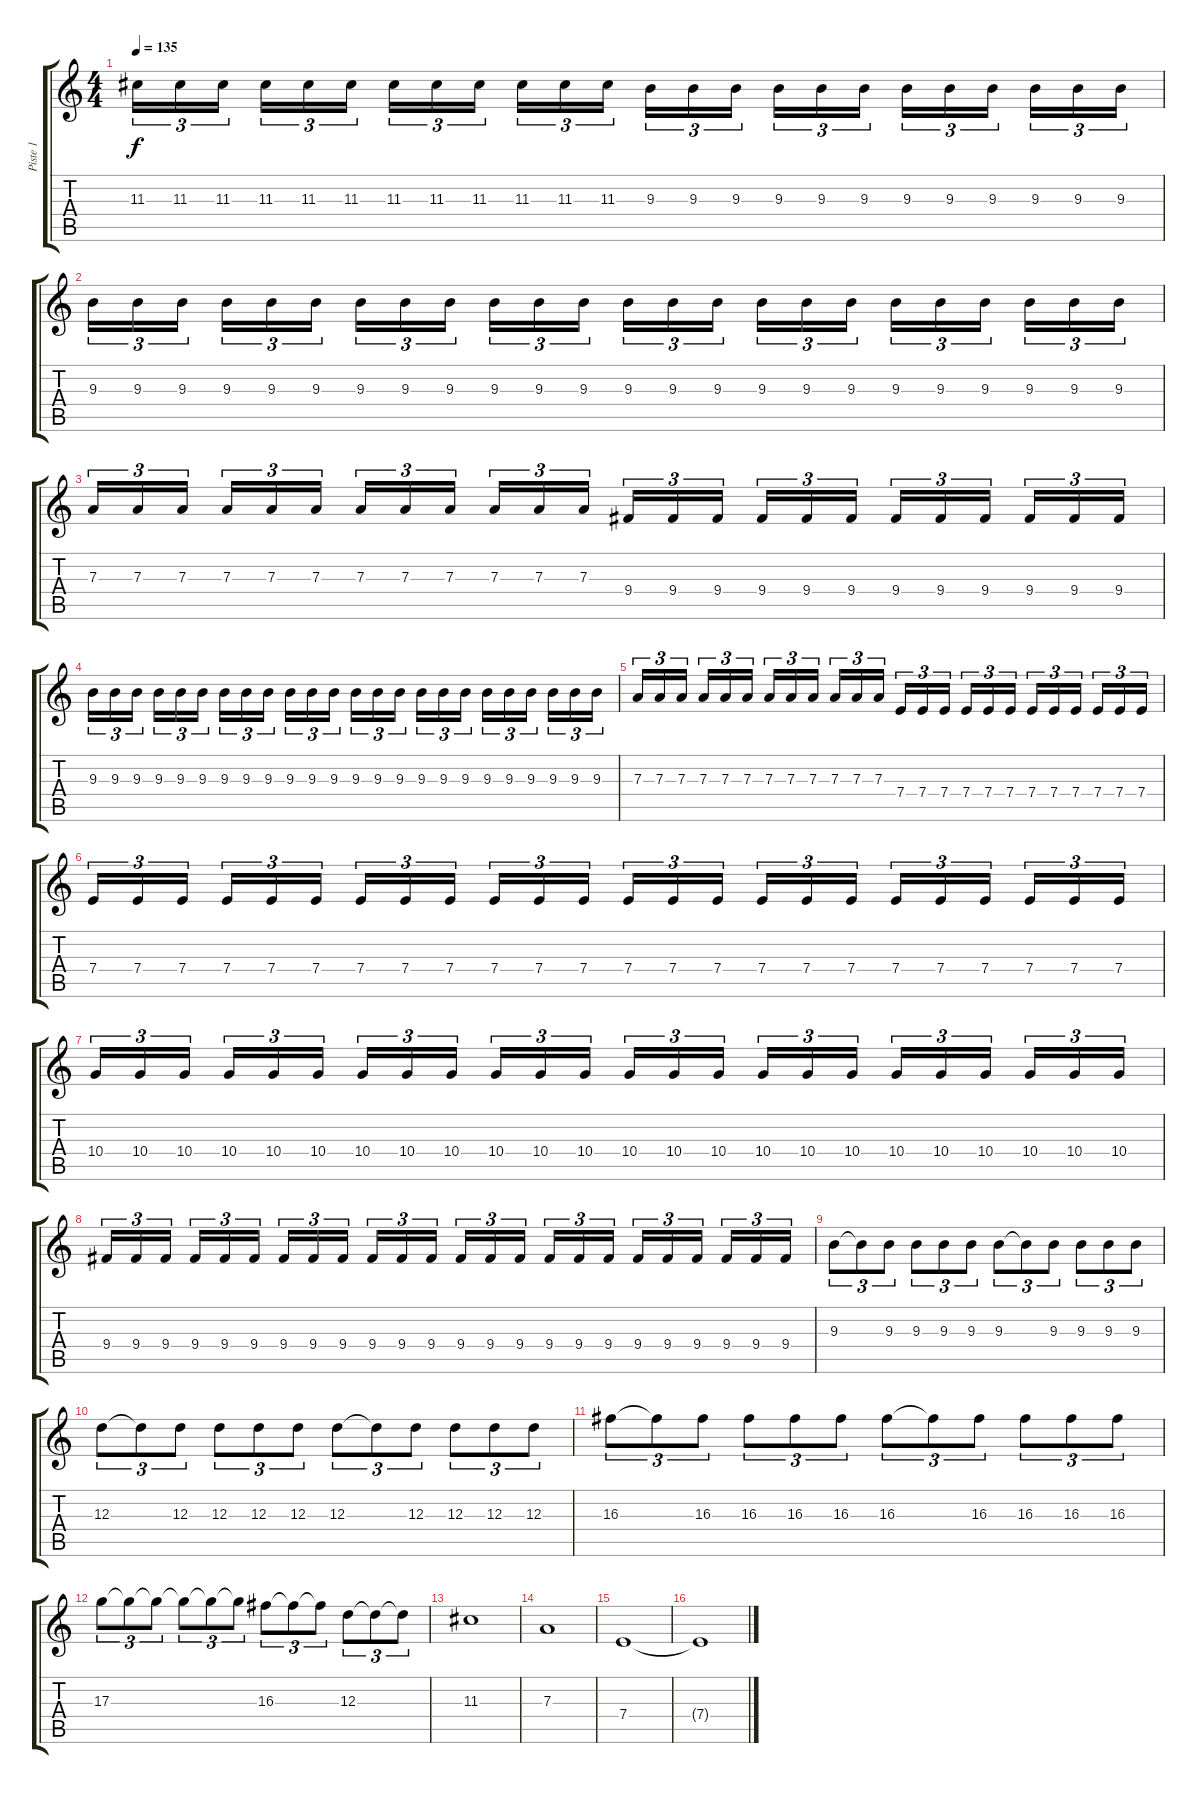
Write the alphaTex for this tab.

\track ("Piste 1" "Piste 1") {instrument distortionguitar}
\staff {score tabs}
\tuning (B3 Gb3 D3 A2 E2 B1) {hide}
\ts (4 4)
\tempo 135
\clef g2
\ks c
11.3.16{tu (3 2) dy f} 11.3.16{tu (3 2)} 11.3.16{tu (3 2)} 11.3.16{tu (3 2)} 11.3.16{tu (3 2)} 11.3.16{tu (3 2)} 11.3.16{tu (3 2)} 11.3.16{tu (3 2)} 11.3.16{tu (3 2)} 11.3.16{tu (3 2)} 11.3.16{tu (3 2)} 11.3.16{tu (3 2)} 9.3.16{tu (3 2)} 9.3.16{tu (3 2)} 9.3.16{tu (3 2)} 9.3.16{tu (3 2)} 9.3.16{tu (3 2)} 9.3.16{tu (3 2)} 9.3.16{tu (3 2)} 9.3.16{tu (3 2)} 9.3.16{tu (3 2)} 9.3.16{tu (3 2)} 9.3.16{tu (3 2)} 9.3.16{tu (3 2)} |
9.3.16{tu (3 2)} 9.3.16{tu (3 2)} 9.3.16{tu (3 2)} 9.3.16{tu (3 2)} 9.3.16{tu (3 2)} 9.3.16{tu (3 2)} 9.3.16{tu (3 2)} 9.3.16{tu (3 2)} 9.3.16{tu (3 2)} 9.3.16{tu (3 2)} 9.3.16{tu (3 2)} 9.3.16{tu (3 2)} 9.3.16{tu (3 2)} 9.3.16{tu (3 2)} 9.3.16{tu (3 2)} 9.3.16{tu (3 2)} 9.3.16{tu (3 2)} 9.3.16{tu (3 2)} 9.3.16{tu (3 2)} 9.3.16{tu (3 2)} 9.3.16{tu (3 2)} 9.3.16{tu (3 2)} 9.3.16{tu (3 2)} 9.3.16{tu (3 2)} |
7.3.16{tu (3 2)} 7.3.16{tu (3 2)} 7.3.16{tu (3 2)} 7.3.16{tu (3 2)} 7.3.16{tu (3 2)} 7.3.16{tu (3 2)} 7.3.16{tu (3 2)} 7.3.16{tu (3 2)} 7.3.16{tu (3 2)} 7.3.16{tu (3 2)} 7.3.16{tu (3 2)} 7.3.16{tu (3 2)} 9.4.16{tu (3 2)} 9.4.16{tu (3 2)} 9.4.16{tu (3 2)} 9.4.16{tu (3 2)} 9.4.16{tu (3 2)} 9.4.16{tu (3 2)} 9.4.16{tu (3 2)} 9.4.16{tu (3 2)} 9.4.16{tu (3 2)} 9.4.16{tu (3 2)} 9.4.16{tu (3 2)} 9.4.16{tu (3 2)} |
9.3.16{tu (3 2)} 9.3.16{tu (3 2)} 9.3.16{tu (3 2)} 9.3.16{tu (3 2)} 9.3.16{tu (3 2)} 9.3.16{tu (3 2)} 9.3.16{tu (3 2)} 9.3.16{tu (3 2)} 9.3.16{tu (3 2)} 9.3.16{tu (3 2)} 9.3.16{tu (3 2)} 9.3.16{tu (3 2)} 9.3.16{tu (3 2)} 9.3.16{tu (3 2)} 9.3.16{tu (3 2)} 9.3.16{tu (3 2)} 9.3.16{tu (3 2)} 9.3.16{tu (3 2)} 9.3.16{tu (3 2)} 9.3.16{tu (3 2)} 9.3.16{tu (3 2)} 9.3.16{tu (3 2)} 9.3.16{tu (3 2)} 9.3.16{tu (3 2)} |
7.3.16{tu (3 2)} 7.3.16{tu (3 2)} 7.3.16{tu (3 2)} 7.3.16{tu (3 2)} 7.3.16{tu (3 2)} 7.3.16{tu (3 2)} 7.3.16{tu (3 2)} 7.3.16{tu (3 2)} 7.3.16{tu (3 2)} 7.3.16{tu (3 2)} 7.3.16{tu (3 2)} 7.3.16{tu (3 2)} 7.4.16{tu (3 2)} 7.4.16{tu (3 2)} 7.4.16{tu (3 2)} 7.4.16{tu (3 2)} 7.4.16{tu (3 2)} 7.4.16{tu (3 2)} 7.4.16{tu (3 2)} 7.4.16{tu (3 2)} 7.4.16{tu (3 2)} 7.4.16{tu (3 2)} 7.4.16{tu (3 2)} 7.4.16{tu (3 2)} |
7.4.16{tu (3 2)} 7.4.16{tu (3 2)} 7.4.16{tu (3 2)} 7.4.16{tu (3 2)} 7.4.16{tu (3 2)} 7.4.16{tu (3 2)} 7.4.16{tu (3 2)} 7.4.16{tu (3 2)} 7.4.16{tu (3 2)} 7.4.16{tu (3 2)} 7.4.16{tu (3 2)} 7.4.16{tu (3 2)} 7.4.16{tu (3 2)} 7.4.16{tu (3 2)} 7.4.16{tu (3 2)} 7.4.16{tu (3 2)} 7.4.16{tu (3 2)} 7.4.16{tu (3 2)} 7.4.16{tu (3 2)} 7.4.16{tu (3 2)} 7.4.16{tu (3 2)} 7.4.16{tu (3 2)} 7.4.16{tu (3 2)} 7.4.16{tu (3 2)} |
10.4.16{tu (3 2)} 10.4.16{tu (3 2)} 10.4.16{tu (3 2)} 10.4.16{tu (3 2)} 10.4.16{tu (3 2)} 10.4.16{tu (3 2)} 10.4.16{tu (3 2)} 10.4.16{tu (3 2)} 10.4.16{tu (3 2)} 10.4.16{tu (3 2)} 10.4.16{tu (3 2)} 10.4.16{tu (3 2)} 10.4.16{tu (3 2)} 10.4.16{tu (3 2)} 10.4.16{tu (3 2)} 10.4.16{tu (3 2)} 10.4.16{tu (3 2)} 10.4.16{tu (3 2)} 10.4.16{tu (3 2)} 10.4.16{tu (3 2)} 10.4.16{tu (3 2)} 10.4.16{tu (3 2)} 10.4.16{tu (3 2)} 10.4.16{tu (3 2)} |
9.4.16{tu (3 2)} 9.4.16{tu (3 2)} 9.4.16{tu (3 2)} 9.4.16{tu (3 2)} 9.4.16{tu (3 2)} 9.4.16{tu (3 2)} 9.4.16{tu (3 2)} 9.4.16{tu (3 2)} 9.4.16{tu (3 2)} 9.4.16{tu (3 2)} 9.4.16{tu (3 2)} 9.4.16{tu (3 2)} 9.4.16{tu (3 2)} 9.4.16{tu (3 2)} 9.4.16{tu (3 2)} 9.4.16{tu (3 2)} 9.4.16{tu (3 2)} 9.4.16{tu (3 2)} 9.4.16{tu (3 2)} 9.4.16{tu (3 2)} 9.4.16{tu (3 2)} 9.4.16{tu (3 2)} 9.4.16{tu (3 2)} 9.4.16{tu (3 2)} |
9.3.8{tu (3 2)} 9.3{t}.8{tu (3 2)} 9.3.8{tu (3 2)} 9.3.8{tu (3 2)} 9.3.8{tu (3 2)} 9.3.8{tu (3 2)} 9.3.8{tu (3 2)} 9.3{t}.8{tu (3 2)} 9.3.8{tu (3 2)} 9.3.8{tu (3 2)} 9.3.8{tu (3 2)} 9.3.8{tu (3 2)} |
12.3.8{tu (3 2)} 12.3{t}.8{tu (3 2)} 12.3.8{tu (3 2)} 12.3.8{tu (3 2)} 12.3.8{tu (3 2)} 12.3.8{tu (3 2)} 12.3.8{tu (3 2)} 12.3{t}.8{tu (3 2)} 12.3.8{tu (3 2)} 12.3.8{tu (3 2)} 12.3.8{tu (3 2)} 12.3.8{tu (3 2)} |
16.3.8{tu (3 2)} 16.3{t}.8{tu (3 2)} 16.3.8{tu (3 2)} 16.3.8{tu (3 2)} 16.3.8{tu (3 2)} 16.3.8{tu (3 2)} 16.3.8{tu (3 2)} 16.3{t}.8{tu (3 2)} 16.3.8{tu (3 2)} 16.3.8{tu (3 2)} 16.3.8{tu (3 2)} 16.3.8{tu (3 2)} |
17.3.8{tu (3 2)} 17.3{t}.8{tu (3 2)} 17.3{t}.8{tu (3 2)} 17.3{t}.8{tu (3 2)} 17.3{t}.8{tu (3 2)} 17.3{t}.8{tu (3 2)} 16.3.8{tu (3 2)} 16.3{t}.8{tu (3 2)} 16.3{t}.8{tu (3 2)} 12.3.8{tu (3 2)} 12.3{t}.8{tu (3 2)} 12.3{t}.8{tu (3 2)} |
11.3.1 |
7.3.1 |
7.4.1 |
7.4{t}.1
